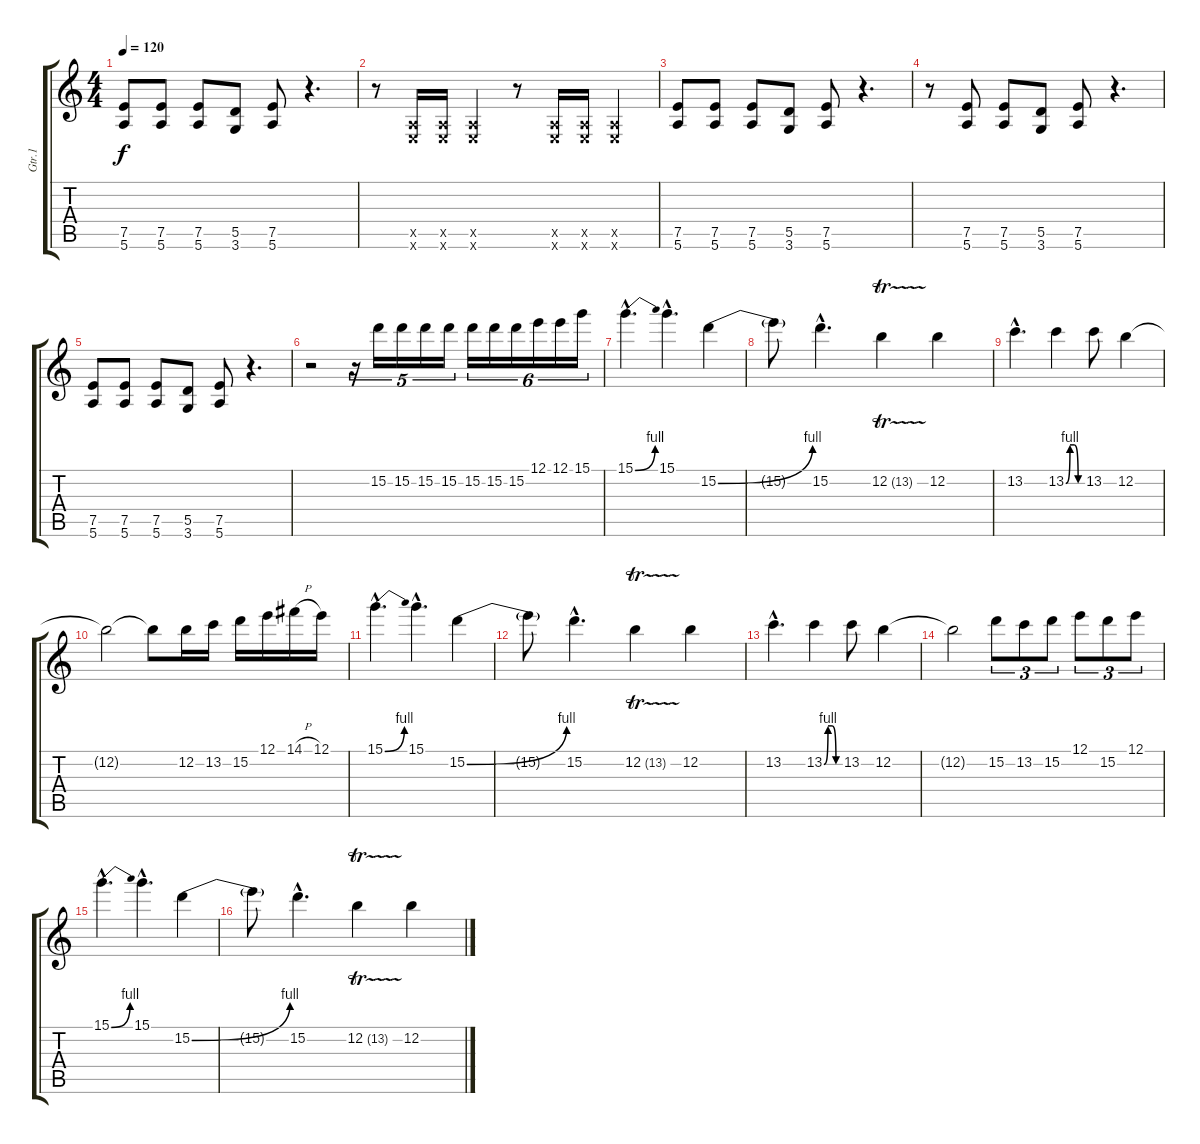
\track ("Gtr.1" "Gtr.1") {instrument distortionguitar}
\staff {score tabs}
\tuning (E4 B3 G3 D3 A2 E2) {hide}
\ts (4 4)
\tempo 120
\clef g2
\ks c
(7.5 5.6).8{dy f} (7.5 5.6).8 (7.5 5.6).8 (5.5 3.6).8 (7.5 5.6).8 r.4{d} |
r.8 (0.5{x} 0.6{x}).16 (0.5{x} 0.6{x}).16 (0.5{x} 0.6{x}).4 r.8 (0.5{x} 0.6{x}).16 (0.5{x} 0.6{x}).16 (0.5{x} 0.6{x}).4 |
(7.5 5.6).8 (7.5 5.6).8 (7.5 5.6).8 (5.5 3.6).8 (7.5 5.6).8 r.4{d} |
r.8 (7.5 5.6).8 (7.5 5.6).8 (5.5 3.6).8 (7.5 5.6).8 r.4{d} |
(7.5 5.6).8 (7.5 5.6).8 (7.5 5.6).8 (5.5 3.6).8 (7.5 5.6).8 r.4{d} |
r.2 r.16{tu (5 4)} 15.2.16{tu (5 4)} 15.2.16{tu (5 4)} 15.2.16{tu (5 4)} 15.2.16{tu (5 4)} 15.2.16{tu (6 4)} 15.2.16{tu (6 4)} 15.2.16{tu (6 4)} 12.1.16{tu (6 4)} 12.1.16{tu (6 4)} 15.1.16{tu (6 4)} |
15.1{be (bend 0 0 60 4) hac}.4{d} 15.1{hac}.4{d} 15.2{be (bend 0 0 60 4)}.4 |
15.2{t}.8 15.2{hac}.4{d} 12.2{tr (13 32)}.4 12.2.4 |
13.2{hac}.4{d} 13.2{be (custom 0 0 15 4 30 4 45 0 60 0)}.4 13.2.8 12.2.4 |
12.2{t}.2 12.2{t}.8 12.2.16 13.2.16 15.2.16 12.1.16 14.1{h}.16 12.1.16 |
15.1{be (bend 0 0 60 4) hac}.4{d} 15.1{hac}.4{d} 15.2{be (bend 0 0 60 4)}.4 |
15.2{t}.8 15.2{hac}.4{d} 12.2{tr (13 32)}.4 12.2.4 |
13.2{hac}.4{d} 13.2{be (custom 0 0 15 4 30 4 45 0 60 0)}.4 13.2.8 12.2.4 |
12.2{t}.2 15.2.8{tu (3 2)} 13.2.8{tu (3 2)} 15.2.8{tu (3 2)} 12.1.8{tu (3 2)} 15.2.8{tu (3 2)} 12.1.8{tu (3 2)} |
15.1{be (bend 0 0 60 4) hac}.4{d} 15.1{hac}.4{d} 15.2{be (bend 0 0 60 4)}.4 |
15.2{t}.8 15.2{hac}.4{d} 12.2{tr (13 32)}.4 12.2.4
